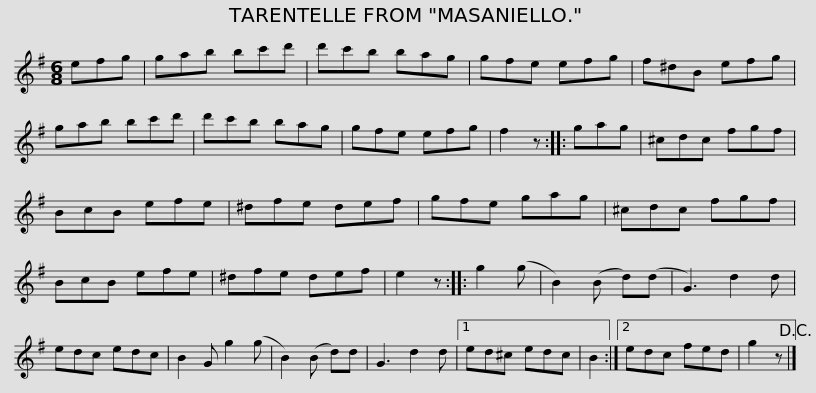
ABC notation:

X:1
L:1/8
M:6/8
I:linebreak $
K:Emin
V:1 treble
V:1
 efg | gab bc'd' | d'c'b bag | gfe efg | f^dB efg | %5
 gab bc'd' |$ d'c'b bag | gfe efg | f2 z :: gag | %10
 ^cdc fgf | BcB efe | ^dfe def | gfe gag |$ ^cdc fgf | %15
 BcB efe | ^dfe def | e2 z :: g2 (g | B2) (B d)(d | %20
 G3) d2 d | edc edc | B2 G g2 (g |$ B2) (B d)d | G3 d2 d |1 %25
 ed^c edc | B2 :|2 edc fed | g2 z!D.C.! |] %29
